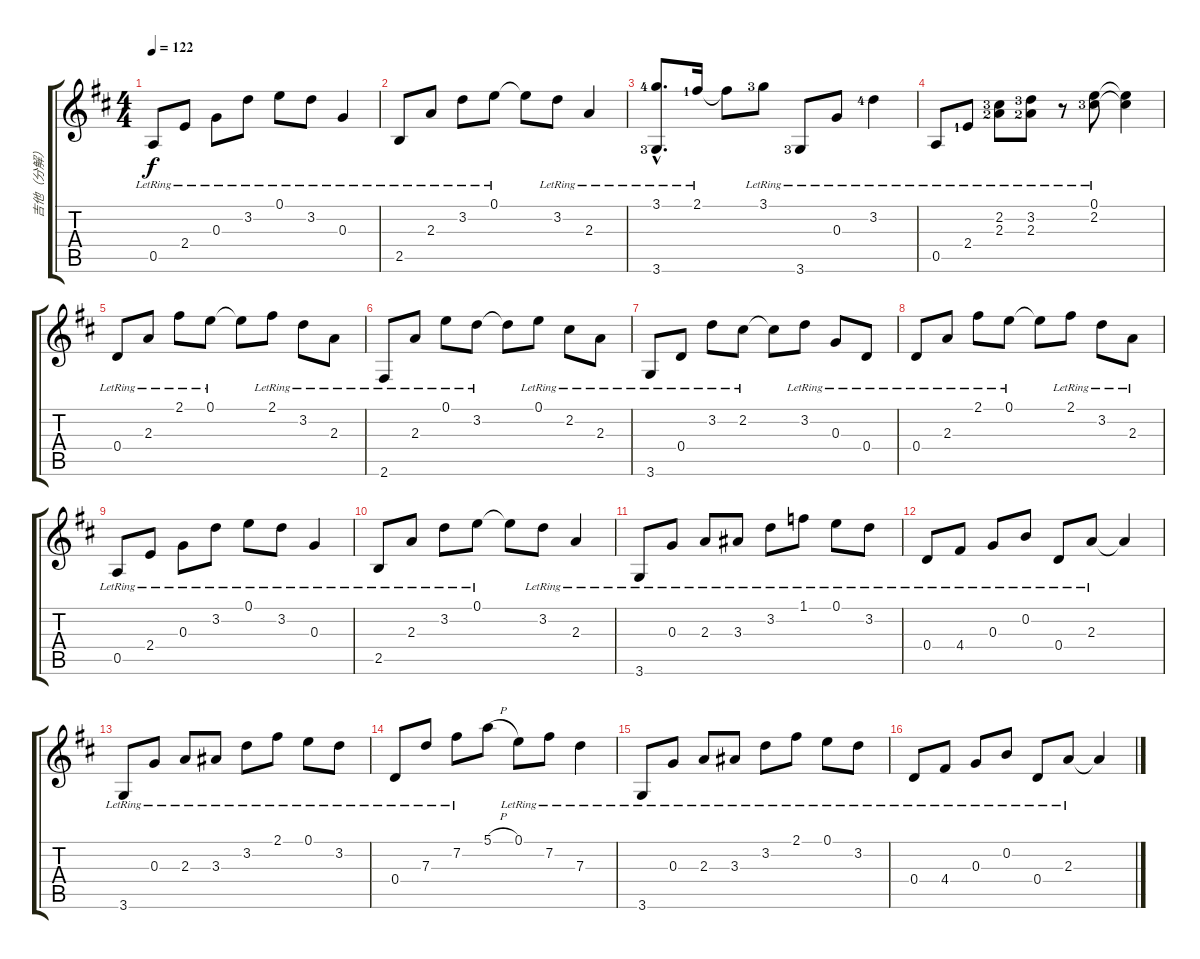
\track ("吉他（分解）" "吉他（分解）") {instrument acousticguitarsteel}
\staff {score tabs}
\tuning (E4 B3 G3 D3 A2 E2) {hide}
\ts (4 4)
\tempo 122
\clef g2
\ks d
0.5{lr}.8{dy f} 2.4{lr}.8 0.3{lr}.8 3.2{lr}.8 0.1{lr}.8 3.2{lr}.8 0.3{lr}.4 |
2.5{lr}.8 2.3{lr}.8 3.2{lr}.8 0.1{lr}.8 0.1{t}.8 3.2{lr}.8 2.3{lr}.4 |
(3.1{hac lr lf 5} 3.6{hac lr lf 4}).8{d} 2.1{lr lf 2}.16 2.1{t}.8 3.1{lr lf 4}.8 3.6{lr lf 4}.8 0.3{lr}.8 3.2{lr lf 5}.4 |
0.5{lr}.8 2.4{lr lf 2}.8 (2.2{lr lf 4} 2.3{lr lf 3}).8 (3.2{lr lf 4} 2.3{lr lf 3}).8 r.8 (0.1{lr} 2.2{lr lf 4}).8 (0.1{t} 2.2{t}).4 |
0.4{lr}.8 2.3{lr}.8 2.1{lr}.8 0.1{lr}.8 0.1{t}.8 2.1{lr}.8 3.2{lr}.8 2.3{lr}.8 |
2.6{lr}.8 2.3{lr}.8 0.1{lr}.8 3.2{lr}.8 3.2{t}.8 0.1{lr}.8 2.2{lr}.8 2.3{lr}.8 |
3.6{lr}.8 0.4{lr}.8 3.2{lr}.8 2.2{lr}.8 2.2{t}.8 3.2{lr}.8 0.3{lr}.8 0.4{lr}.8 |
0.4{lr}.8 2.3{lr}.8 2.1{lr}.8 0.1{lr}.8 0.1{t}.8 2.1{lr}.8 3.2{lr}.8 2.3{lr}.8 |
0.5{lr}.8 2.4{lr}.8 0.3{lr}.8 3.2{lr}.8 0.1{lr}.8 3.2{lr}.8 0.3{lr}.4 |
2.5{lr}.8 2.3{lr}.8 3.2{lr}.8 0.1{lr}.8 0.1{t}.8 3.2{lr}.8 2.3{lr}.4 |
3.6{lr}.8 0.3{lr}.8 2.3{lr}.8 3.3{lr}.8 3.2{lr}.8 1.1{lr}.8 0.1{lr}.8 3.2{lr}.8 |
0.4{lr}.8 4.4{lr}.8 0.3{lr}.8 0.2{lr}.8 0.4{lr}.8 2.3{lr}.8 2.3{t}.4 |
3.6{lr}.8 0.3{lr}.8 2.3{lr}.8 3.3{lr}.8 3.2{lr}.8 2.1{lr}.8 0.1{lr}.8 3.2{lr}.8 |
0.4{lr}.8 7.3{lr}.8 7.2{lr}.8 5.1{h}.8 0.1{lr}.8 7.2{lr}.8 7.3{lr}.4 |
3.6{lr}.8 0.3{lr}.8 2.3{lr}.8 3.3{lr}.8 3.2{lr}.8 2.1{lr}.8 0.1{lr}.8 3.2{lr}.8 |
0.4{lr}.8 4.4{lr}.8 0.3{lr}.8 0.2{lr}.8 0.4{lr}.8 2.3{lr}.8 2.3{t}.4
